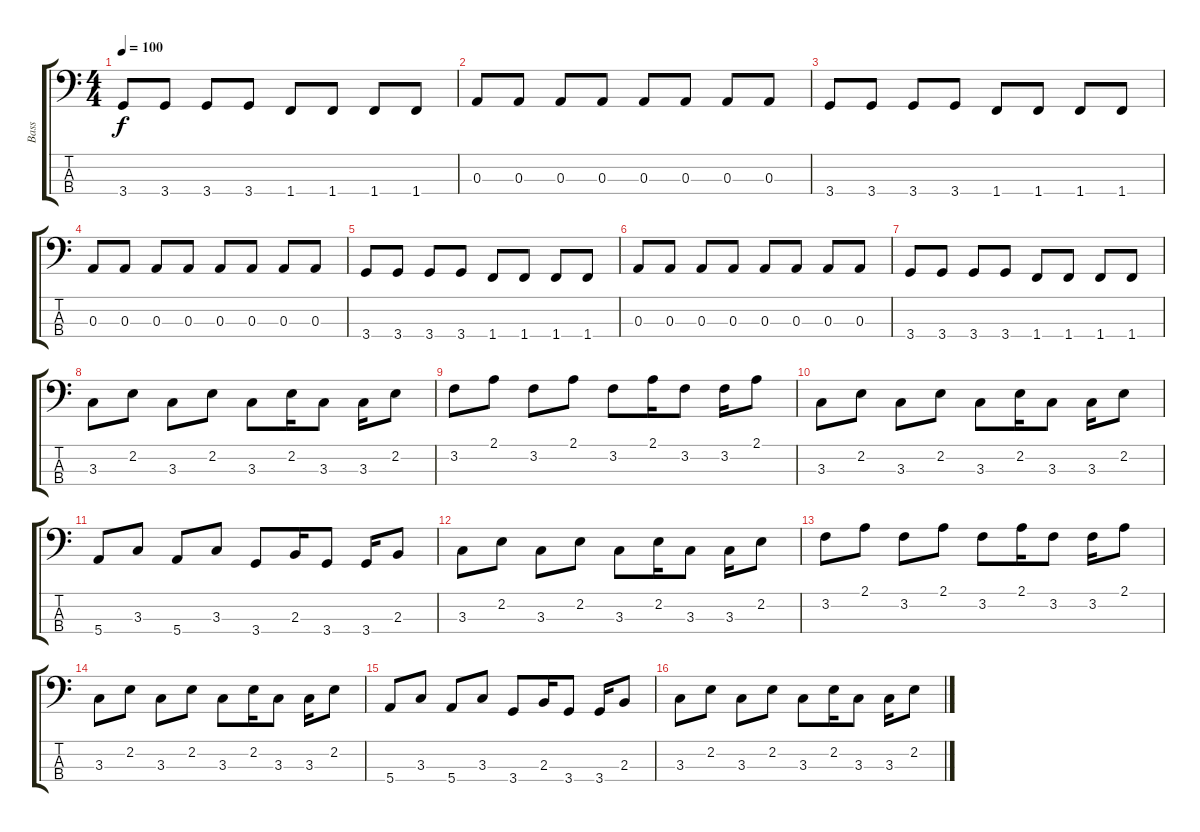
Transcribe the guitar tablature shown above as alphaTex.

\track ("Bass" "Bass") {instrument electricbasspick}
\staff {score tabs}
\tuning (G2 D2 A1 E1) {hide}
\ts (4 4)
\tempo 100
\clef f4
\ks c
3.4.8{dy f} 3.4.8 3.4.8 3.4.8 1.4.8 1.4.8 1.4.8 1.4.8 |
0.3.8 0.3.8 0.3.8 0.3.8 0.3.8 0.3.8 0.3.8 0.3.8 |
3.4.8 3.4.8 3.4.8 3.4.8 1.4.8 1.4.8 1.4.8 1.4.8 |
0.3.8 0.3.8 0.3.8 0.3.8 0.3.8 0.3.8 0.3.8 0.3.8 |
3.4.8 3.4.8 3.4.8 3.4.8 1.4.8 1.4.8 1.4.8 1.4.8 |
0.3.8 0.3.8 0.3.8 0.3.8 0.3.8 0.3.8 0.3.8 0.3.8 |
3.4.8 3.4.8 3.4.8 3.4.8 1.4.8 1.4.8 1.4.8 1.4.8 |
3.3.8 2.2.8 3.3.8 2.2.8 3.3.8 2.2.16 3.3.8 3.3.16 2.2.8 |
3.2.8 2.1.8 3.2.8 2.1.8 3.2.8 2.1.16 3.2.8 3.2.16 2.1.8 |
3.3.8 2.2.8 3.3.8 2.2.8 3.3.8 2.2.16 3.3.8 3.3.16 2.2.8 |
5.4.8 3.3.8 5.4.8 3.3.8 3.4.8 2.3.16 3.4.8 3.4.16 2.3.8 |
3.3.8 2.2.8 3.3.8 2.2.8 3.3.8 2.2.16 3.3.8 3.3.16 2.2.8 |
3.2.8 2.1.8 3.2.8 2.1.8 3.2.8 2.1.16 3.2.8 3.2.16 2.1.8 |
3.3.8 2.2.8 3.3.8 2.2.8 3.3.8 2.2.16 3.3.8 3.3.16 2.2.8 |
5.4.8 3.3.8 5.4.8 3.3.8 3.4.8 2.3.16 3.4.8 3.4.16 2.3.8 |
3.3.8 2.2.8 3.3.8 2.2.8 3.3.8 2.2.16 3.3.8 3.3.16 2.2.8
